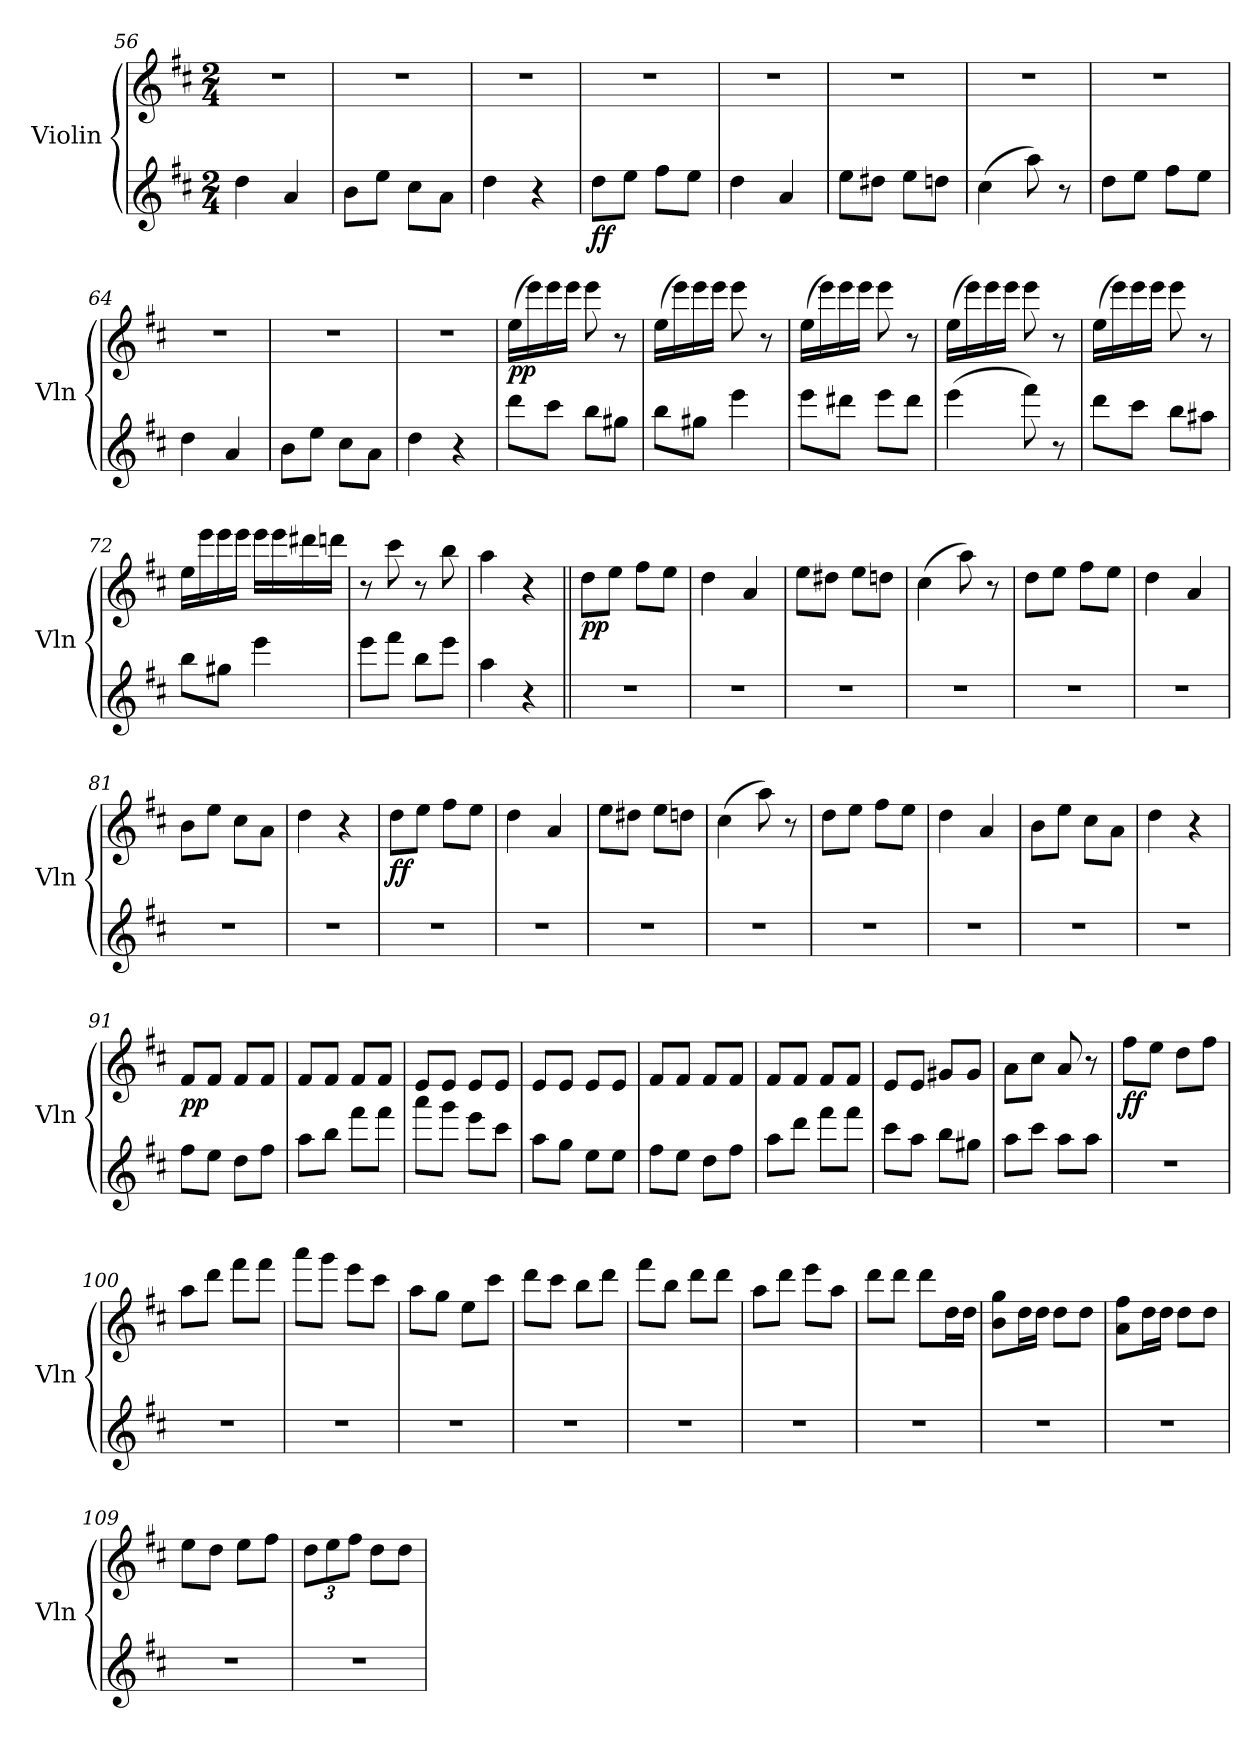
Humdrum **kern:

**kern	**dynam	**kern	**dynam
*part2	*part2	*part1	*part1
*staff2	*staff2	*staff1	*staff1
*I"Violin	*	*I"Violin	*
*I'Vln	*	*I'Vln	*
*clefG2	*	*clefG2	*
*k[f#c#]	*	*k[f#c#]	*
*M2/4	*	*M2/4	*
=56	=56	=56	=56
4dd\	.	2r	.
4a/	.	.	.
=57	=57	=57	=57
8b\L	.	2r	.
8ee\J	.	.	.
8cc#\L	.	.	.
8a\J	.	.	.
=58	=58	=58	=58
4dd\	.	2r	.
4r	.	.	.
=59	=59	=59	=59
!	!LO:DY:b	!	!
8dd\L	ff	2r	.
8ee\J	.	.	.
8ff#\L	.	.	.
8ee\J	.	.	.
!!LO:LB:g=z
=60	=60	=60	=60
4dd\	.	2r	.
4a/	.	.	.
=61	=61	=61	=61
8ee\L	.	2r	.
8dd#X\J	.	.	.
8ee\L	.	.	.
8ddn\J	.	.	.
=62	=62	=62	=62
(>4cc#\	.	2r	.
8aa\)	.	.	.
8r	.	.	.
=63	=63	=63	=63
8dd\L	.	2r	.
8ee\J	.	.	.
8ff#\L	.	.	.
8ee\J	.	.	.
=64	=64	=64	=64
4dd\	.	2r	.
4a/	.	.	.
=65	=65	=65	=65
8b\L	.	2r	.
8ee\J	.	.	.
8cc#\L	.	.	.
8a\J	.	.	.
=66	=66	=66	=66
4dd\	.	2r	.
4r	.	.	.
=67	=67	=67	=67
!	!	!	!LO:DY:b
8ddd\L	.	(>16ee\LL	pp
.	.	16eee\)	.
8ccc#\J	.	16eee\	.
.	.	16eee\JJ	.
8bb\L	.	8eee\	.
8gg#X\J	.	8r	.
!!LO:LB:g=z
=68	=68	=68	=68
8bb\L	.	(>16ee\LL	.
.	.	16eee\)	.
8gg#X\J	.	16eee\	.
.	.	16eee\JJ	.
4eee\	.	8eee\	.
.	.	8r	.
=69	=69	=69	=69
8eee\L	.	(>16ee\LL	.
.	.	16eee\)	.
8ddd#X\J	.	16eee\	.
.	.	16eee\JJ	.
8eee\L	.	8eee\	.
8ddd#\J	.	8r	.
=70	=70	=70	=70
(>4eee\	.	(>16ee\LL	.
.	.	16eee\)	.
.	.	16eee\	.
.	.	16eee\JJ	.
8fff#\)	.	8eee\	.
8r	.	8r	.
=71	=71	=71	=71
8ddd\L	.	(>16ee\LL	.
.	.	16eee\)	.
8ccc#\J	.	16eee\	.
.	.	16eee\JJ	.
8bb\L	.	8eee\	.
8aa#X\J	.	8r	.
=72	=72	=72	=72
8bb\L	.	16ee\LL	.
.	.	16eee\	.
8gg#X\J	.	16eee\	.
.	.	16eee\JJ	.
4eee\	.	16eee\LL	.
.	.	16eee\	.
.	.	16ddd#X\	.
.	.	16dddn\JJ	.
!!LO:LB:g=z
=73	=73	=73	=73
8eee\L	.	8r	.
8fff#\J	.	8ccc#\	.
8bb\L	.	8r	.
8eee\J	.	8bb\	.
=74	=74	=74	=74
4aa\	.	4aa\	.
4r	.	4r	.
=75||	=75||	=75||	=75||
!	!	!	!LO:DY:b
2r	.	8dd\L	pp
.	.	8ee\J	.
.	.	8ff#\L	.
.	.	8ee\J	.
=76	=76	=76	=76
2r	.	4dd\	.
.	.	4a/	.
=77	=77	=77	=77
2r	.	8ee\L	.
.	.	8dd#X\J	.
.	.	8ee\L	.
.	.	8ddn\J	.
=78	=78	=78	=78
2r	.	(>4cc#\	.
.	.	8aa\)	.
.	.	8r	.
=79	=79	=79	=79
2r	.	8dd\L	.
.	.	8ee\J	.
.	.	8ff#\L	.
.	.	8ee\J	.
=80	=80	=80	=80
2r	.	4dd\	.
.	.	4a/	.
=81	=81	=81	=81
2r	.	8b\L	.
.	.	8ee\J	.
.	.	8cc#\L	.
.	.	8a\J	.
!!LO:LB:g=z
=82	=82	=82	=82
2r	.	4dd\	.
.	.	4r	.
=83	=83	=83	=83
!	!	!	!LO:DY:b
2r	.	8dd\L	ff
.	.	8ee\J	.
.	.	8ff#\L	.
.	.	8ee\J	.
=84	=84	=84	=84
2r	.	4dd\	.
.	.	4a/	.
=85	=85	=85	=85
2r	.	8ee\L	.
.	.	8dd#X\J	.
.	.	8ee\L	.
.	.	8ddn\J	.
=86	=86	=86	=86
2r	.	(>4cc#\	.
.	.	8aa\)	.
.	.	8r	.
=87	=87	=87	=87
2r	.	8dd\L	.
.	.	8ee\J	.
.	.	8ff#\L	.
.	.	8ee\J	.
=88	=88	=88	=88
2r	.	4dd\	.
.	.	4a/	.
=89	=89	=89	=89
2r	.	8b\L	.
.	.	8ee\J	.
.	.	8cc#\L	.
.	.	8a\J	.
=90	=90	=90	=90
2r	.	4dd\	.
.	.	4r	.
!!LO:PB:g=z
=91	=91	=91	=91
!	!	!	!LO:DY:b
8ff#\L	.	8f#/L	pp
8ee\J	.	8f#/J	.
8dd\L	.	8f#/L	.
8ff#\J	.	8f#/J	.
=92	=92	=92	=92
8aa\L	.	8f#/L	.
8bb\J	.	8f#/J	.
8fff#\L	.	8f#/L	.
8fff#\J	.	8f#/J	.
=93	=93	=93	=93
8aaa\L	.	8e/L	.
8ggg\J	.	8e/J	.
8eee\L	.	8e/L	.
8ccc#\J	.	8e/J	.
=94	=94	=94	=94
8aa\L	.	8e/L	.
8gg\J	.	8e/J	.
8ee\L	.	8e/L	.
8ee\J	.	8e/J	.
=95	=95	=95	=95
8ff#\L	.	8f#/L	.
8ee\J	.	8f#/J	.
8dd\L	.	8f#/L	.
8ff#\J	.	8f#/J	.
=96	=96	=96	=96
8aa\L	.	8f#/L	.
8ddd\J	.	8f#/J	.
8fff#\L	.	8f#/L	.
8fff#\J	.	8f#/J	.
=97	=97	=97	=97
8ccc#\L	.	8e/L	.
8aa\J	.	8e/J	.
8bb\L	.	8g#X/L	.
8gg#X\J	.	8g#/J	.
=98	=98	=98	=98
8aa\L	.	8a\L	.
8ccc#\J	.	8cc#\J	.
8aa\L	.	8a/	.
8aa\J	.	8r	.
!!LO:PB:g=z
=99	=99	=99	=99
!	!	!	!LO:DY:b
2r	.	8ff#\L	ff
.	.	8ee\J	.
.	.	8dd\L	.
.	.	8ff#\J	.
=100	=100	=100	=100
2r	.	8aa\L	.
.	.	8ddd\J	.
.	.	8fff#\L	.
.	.	8fff#\J	.
=101	=101	=101	=101
2r	.	8aaa\L	.
.	.	8ggg\J	.
.	.	8eee\L	.
.	.	8ccc#\J	.
=102	=102	=102	=102
2r	.	8aa\L	.
.	.	8gg\J	.
.	.	8ee\L	.
.	.	8ccc#\J	.
=103	=103	=103	=103
2r	.	8ddd\L	.
.	.	8ccc#\J	.
.	.	8bb\L	.
.	.	8ddd\J	.
=104	=104	=104	=104
2r	.	8fff#\L	.
.	.	8bb\J	.
.	.	8ddd\L	.
.	.	8ddd\J	.
=105	=105	=105	=105
2r	.	8aa\L	.
.	.	8ddd\J	.
.	.	8eee\L	.
.	.	8aa\J	.
!!LO:LB:g=z
=106	=106	=106	=106
2r	.	8ddd\L	.
.	.	8ddd\J	.
.	.	8ddd\L	.
.	.	16dd\L	.
.	.	16dd\JJ	.
=107	=107	=107	=107
2r	.	8b\ 8gg\L	.
.	.	16dd\L	.
.	.	16dd\JJ	.
.	.	8dd\L	.
.	.	8dd\J	.
=108	=108	=108	=108
2r	.	8a\ 8ff#\L	.
.	.	16dd\L	.
.	.	16dd\JJ	.
.	.	8dd\L	.
.	.	8dd\J	.
=109	=109	=109	=109
2r	.	8ee\L	.
.	.	8dd\J	.
.	.	8ee\L	.
.	.	8ff#\J	.
=110	=110	=110	=110
*	*	*Xbrackettup	*
2r	.	12dd\L	.
.	.	12ee\	.
.	.	12ff#\J	.
.	.	8dd\L	.
.	.	8dd\J	.
=	=	=	=
*-	*-	*-	*-
